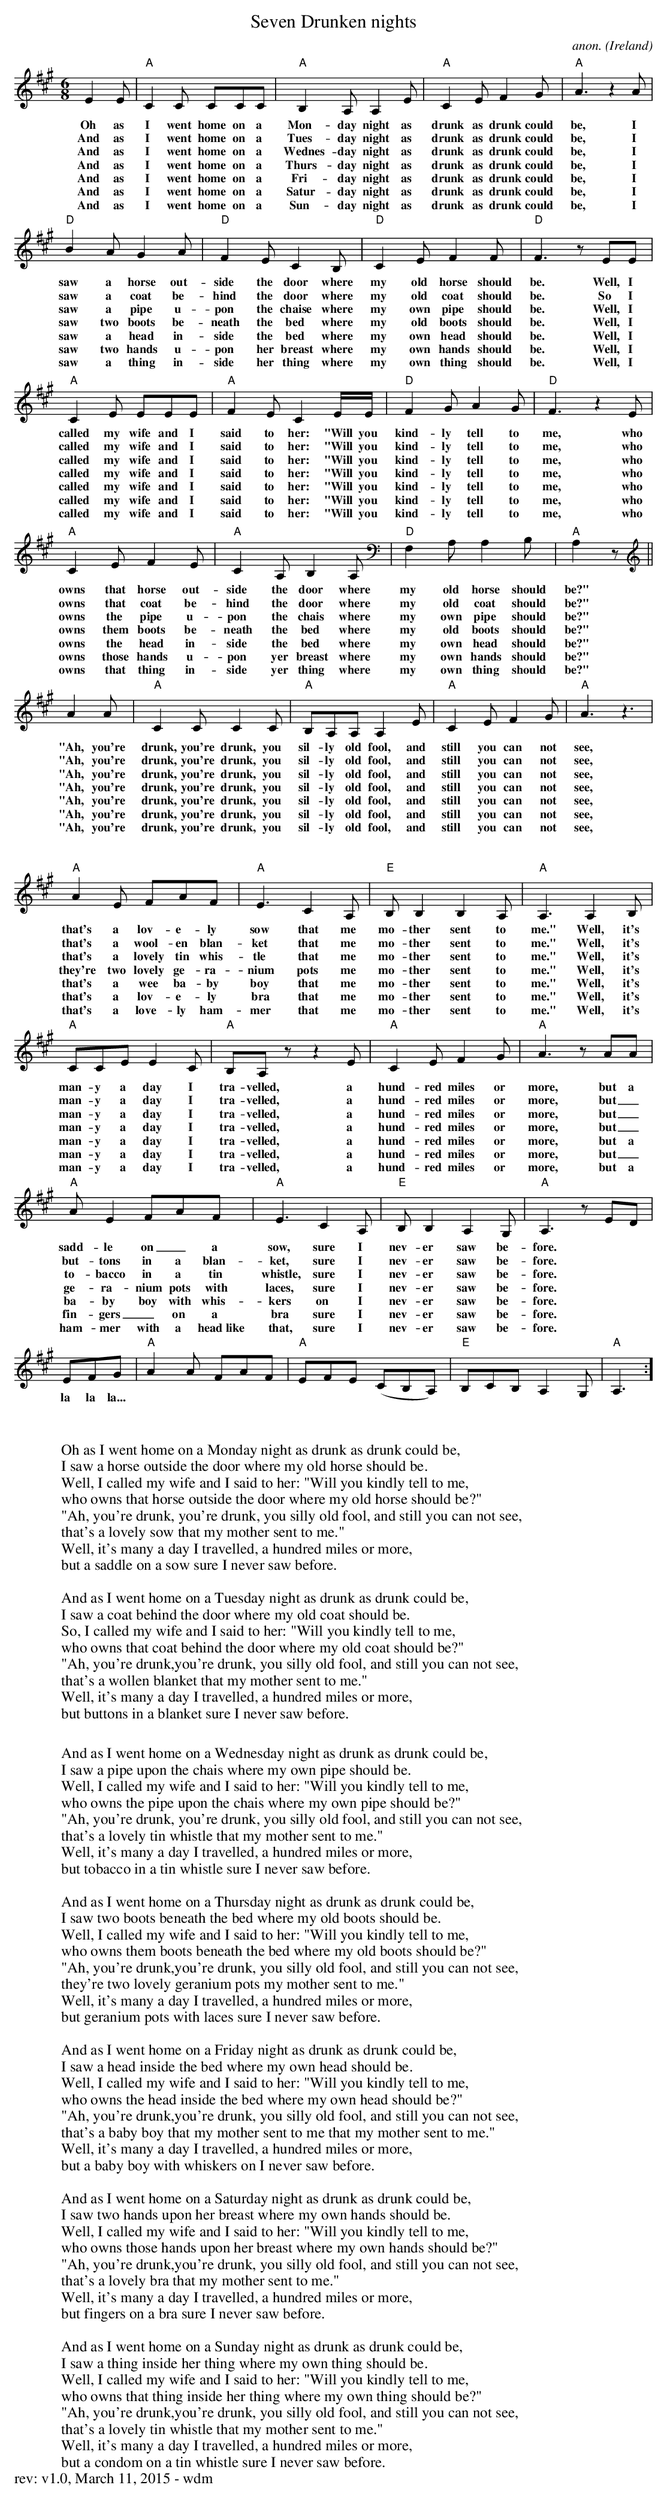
X:1
T:Seven Drunken nights
C:anon.
O:Ireland
M:6/8
L:1/8
K:A
E2E | "A"C2C CCC | "A"B,2A, A,2E|"A"C2E F2G|"A"A3 z2 A|
w:Oh as I went home on a Mon-day night as drunk as drunk could be, I
w:And as I went home on a Tues-day night as drunk as drunk could be, I
w:And as I went home on a Wednes-day night as drunk as drunk could be, I
w:And as I went home on a Thurs-day night as drunk as drunk could be, I
w:And as I went home on a Fri-day night as drunk as drunk could be, I
w:And as I went home on a Satur-day night as drunk as drunk could be, I
w:And as I went home on a Sun-day night as drunk as drunk could be, I
"D"B2A G2A|"D"F2E C2B,|"D"C2E F2F|"D"F3 z EE|
w:saw a horse out-side the door where my old horse should be. Well, I
w:saw a coat be-hind the door where my old coat should be. So I
w:saw a pipe u-pon the chaise where my own pipe should be. Well, I
w:saw two boots be-neath the bed where my old boots should be. Well, I
w:saw a head in-side the bed where my own head should be. Well, I
w:saw two hands u-pon her breast where my own hands should be. Well, I
w:saw a thing in-side her thing where my own thing should be. Well, I
"A"C2E EEE|"A"F2E C2E/E/|"D"F2G A2G|"D"F3 z2E|
w:called my wife and I said to her: "Will you kind-ly tell to me, who
w:called my wife and I said to her: "Will you kind-ly tell to me, who
w:called my wife and I said to her: "Will you kind-ly tell to me, who
w:called my wife and I said to her: "Will you kind-ly tell to me, who
w:called my wife and I said to her: "Will you kind-ly tell to me, who
w:called my wife and I said to her: "Will you kind-ly tell to me, who
w:called my wife and I said to her: "Will you kind-ly tell to me, who
"A"C2E F2E|"A"C2A, B,2A,|"D"F,2A, A,2B,|"A"A,2z||
w:owns that horse out-side the door where my old horse should be?"
w:owns that coat be-hind the door where my old coat should be?"
w:owns the pipe u-pon the chais where my own pipe should be?"
w:owns them boots be-neath the bed where my old boots should be?"
w:owns the head in-side the bed where my own head should be?"
w:owns those hands u-pon yer breast where my own hands should be?"
w:owns that thing in-side yer thing where my own thing should be?"
A2A|"A"C2C C2C|"A"B,A,A, A,2E|"A"C2E F2G|"A"A3 z3|
w:"Ah, you're drunk, you're drunk, you sil-ly old fool, and still you can not see,
w:"Ah, you're drunk, you're drunk, you sil-ly old fool, and still you can not see,
w:"Ah, you're drunk, you're drunk, you sil-ly old fool, and still you can not see,
w:"Ah, you're drunk, you're drunk, you sil-ly old fool, and still you can not see,
w:"Ah, you're drunk, you're drunk, you sil-ly old fool, and still you can not see,
w:"Ah, you're drunk, you're drunk, you sil-ly old fool, and still you can not see,
w:"Ah, you're drunk, you're drunk, you sil-ly old fool, and still you can not see,
"A"A2E FAF|"A"E3 C2A,|"E"B,B,2 B,2A,|"A"A,3 A,2B,|
w:that's a lov-e-ly sow that me mo-ther sent to me." Well, it's
w:that's a wool-en blan-ket that me mo-ther sent to me." Well, it's
w:that's a lovely tin whis-tle that me mo-ther sent to me." Well, it's
w:they're two lovely ge-ra-nium pots me mo-ther sent to me." Well, it's
w:that's a wee ba-by boy that me mo-ther sent to me." Well, it's
w:that's a lov-e-ly bra that me mo-ther sent to me." Well, it's
w:that's a love-ly ham-mer that me mo-ther sent to me." Well, it's
"A"CCE E2C|"A"B,A,z z2E|"A"C2E F2G|"A"A3 zAA|
w:man-y a day I tra-velled, a hund-red miles or more, but a
w:man-y a day I tra-velled, a hund-red miles or more, but_
w:man-y a day I tra-velled, a hund-red miles or more, but_
w:man-y a day I tra-velled, a hund-red miles or more, but_
w:man-y a day I tra-velled, a hund-red miles or more, but a
w:man-y a day I tra-velled, a hund-red miles or more, but_
w:man-y a day I tra-velled, a hund-red miles or more, but a
"A"AE2 FAF|"A"E3 C2A,|"E"B,B,2 A,2G,|"A"A,3 zED|
w:sadd-le on_ a sow, sure I nev-er saw be-fore.
w:but-tons in a blan-ket, sure I nev-er saw be-fore.
w:to-bacco in a tin whistle, sure I nev-er saw be-fore.
w:ge-ra-nium pots with laces, sure I nev-er saw be-fore.
w:ba-by boy with whis-kers on I nev-er saw be-fore.
w:fin-gers_ on a bra sure I nev-er saw be-fore.
w:ham-mer with a head~like that, sure I nev-er saw be-fore.
EFG | "A"A2A FAF | "A"EFE (CB,A,) | "E"B,CB, A,2G, | "A"A,3 :]
w:la la la...
W:
W:
W:Oh as I went home on a Monday night as drunk as drunk could be,
W:I saw a horse outside the door where my old horse should be.
W:Well, I called my wife and I said to her: "Will you kindly tell to me,
W:who owns that horse outside the door where my old horse should be?"
W:  "Ah, you're drunk, you're drunk, you silly old fool, and still you can not see,
W:  that's a lovely sow that my mother sent to me."
W:Well, it's many a day I travelled, a hundred miles or more,
W:but a saddle on a sow sure I never saw before.
W:
W:And as I went home on a Tuesday night as drunk as drunk could be,
W:I saw a coat behind the door where my old coat should be.
W:So, I called my wife and I said to her: "Will you kindly tell to me,
W:who owns that coat behind the door where my old coat should be?"
W:  "Ah, you're drunk,you're drunk, you silly old fool, and still you can not see,
W:  that's a wollen blanket that my mother sent to me."
W:Well, it's many a day I travelled, a hundred miles or more,
W:but buttons in a blanket sure I never saw before.
W:
W:And as I went home on a Wednesday night as drunk as drunk could be,
W:I saw a pipe upon the chais where my own pipe should be.
W:Well, I called my wife and I said to her: "Will you kindly tell to me,
W:who owns the pipe upon the chais where my own pipe should be?"
W:  "Ah, you're drunk, you're drunk, you silly old fool, and still you can not see,
W:  that's a lovely tin whistle that my mother sent to me."
W:Well, it's many a day I travelled, a hundred miles or more,
W:but tobacco in a tin whistle sure I never saw before.
W:
W:And as I went home on a Thursday night as drunk as drunk could be,
W:I saw two boots beneath the bed where my old boots should be.
W:Well, I called my wife and I said to her: "Will you kindly tell to me,
W:who owns them boots beneath the bed where my old boots should be?"
W:  "Ah, you're drunk,you're drunk, you silly old fool, and still you can not see,
W:  they're two lovely geranium pots my mother sent to me."
W:Well, it's many a day I travelled, a hundred miles or more,
W:but geranium pots with laces sure I never saw before.
W:
W:And as I went home on a Friday night as drunk as drunk could be,
W:I saw a head inside the bed where my own head should be.
W:Well, I called my wife and I said to her: "Will you kindly tell to me,
W:who owns the head inside the bed where my own head should be?"
W:  "Ah, you're drunk,you're drunk, you silly old fool, and still you can not see,
W:  that's a baby boy that my mother sent to me that my mother sent to me."
W:Well, it's many a day I travelled, a hundred miles or more,
W:but a baby boy with whiskers on I never saw before.
W:
W:And as I went home on a Saturday night as drunk as drunk could be,
W:I saw two hands upon her breast where my own hands should be.
W:Well, I called my wife and I said to her: "Will you kindly tell to me,
W:who owns those hands upon her breast where my own hands should be?"
W:  "Ah, you're drunk,you're drunk, you silly old fool, and still you can not see,
W:  that's a lovely bra that my mother sent to me."
W:Well, it's many a day I travelled, a hundred miles or more,
W:but fingers on a bra sure I never saw before.
W:
W:And as I went home on a Sunday night as drunk as drunk could be,
W:I saw a thing inside her thing where my own thing should be.
W:Well, I called my wife and I said to her: "Will you kindly tell to me,
W:who owns that thing inside her thing where my own thing should be?"
W:  "Ah, you're drunk,you're drunk, you silly old fool, and still you can not see,
W:  that's a lovely tin whistle that my mother sent to me."
W:Well, it's many a day I travelled, a hundred miles or more,
W:but a condom on a tin whistle sure I never saw before.
